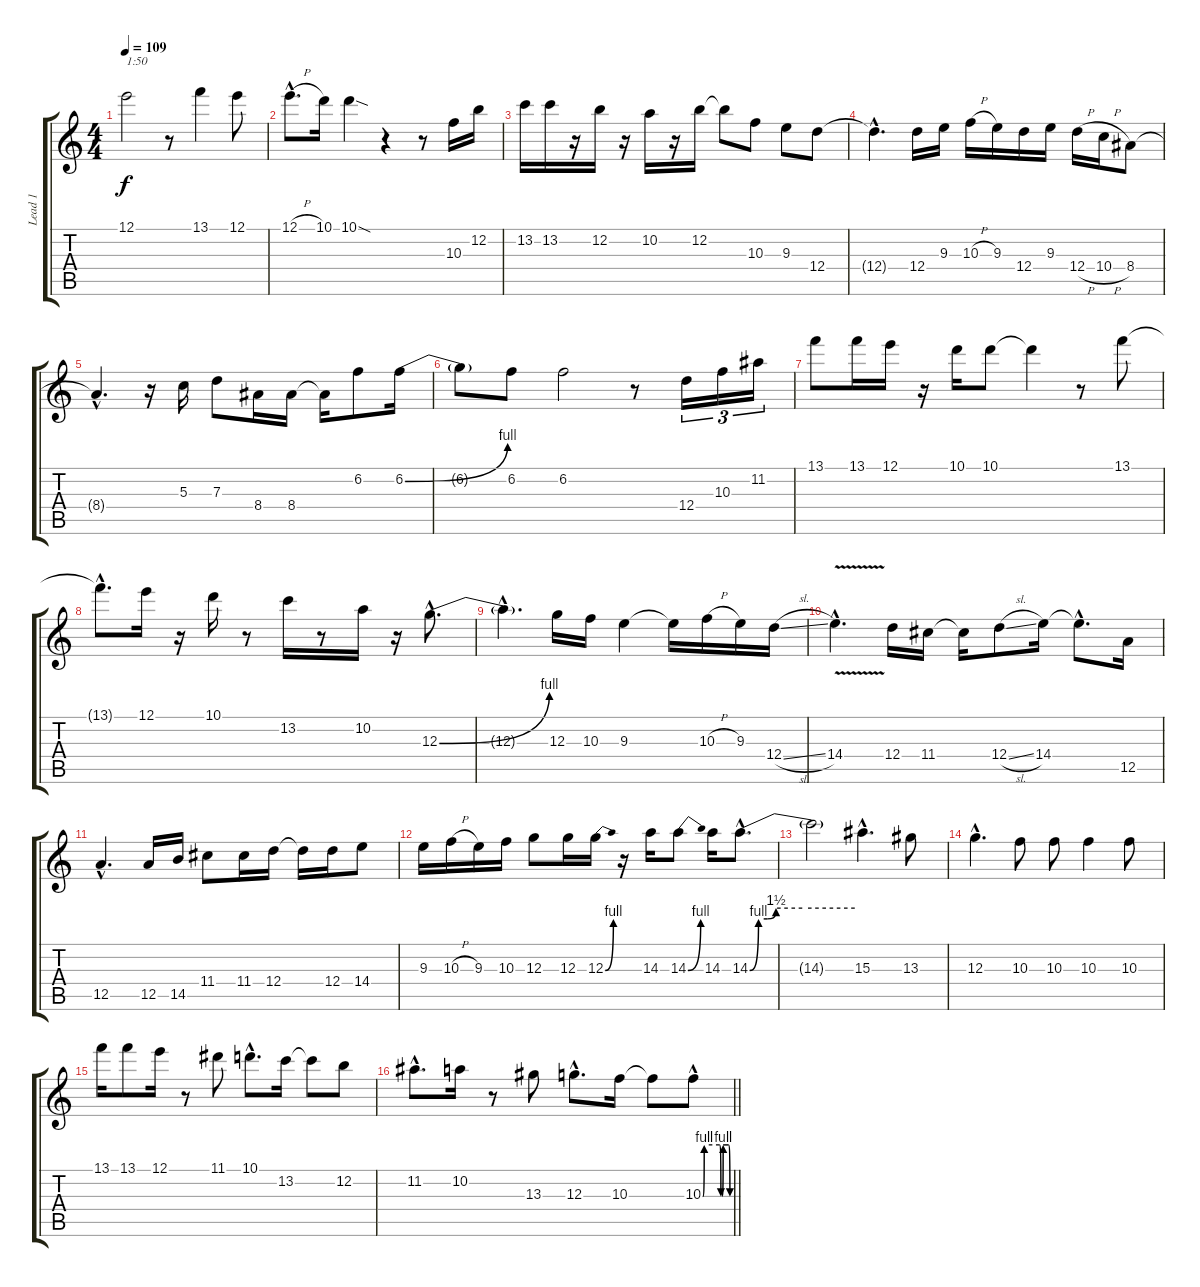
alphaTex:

\track ("Lead 1" "Lead 1") {instrument distortionguitar}
\staff {score tabs}
\tuning (E4 B3 G3 D3 A2 D2) {hide}
\ts (4 4)
\tempo 109
\clef g2
\ks c
12.1.2{txt "1:50" dy f} r.8 13.1.4 12.1.8 |
12.1{h hac}.8{d} 10.1.16 10.1{sod}.4 r.4 r.8 10.3.16 12.2.16 |
13.2.16 13.2.16 r.16 12.2.16 r.16 10.2.16 r.16 12.2.16 12.2{t}.8 10.3.8 9.3.8 12.4.8 |
12.4{hac t}.4{d} 12.4.16 9.3.16 10.3{h}.16 9.3.16 12.4.16 9.3.16 12.4{h}.16 10.4{h}.16 8.4.8 |
8.4{hac t}.4{d} r.16 5.3.16 7.3.8 8.4.16 8.4.16 8.4{t}.16 6.2.8 6.2{be (bend 0 0 60 4)}.16 |
6.2{t}.8 6.2.8 6.2.2 r.8 12.4.16{tu (3 2)} 10.3.16{tu (3 2)} 11.2.16{tu (3 2)} |
13.1.8 13.1.16 12.1.16 r.16 10.1.16 10.1.8 10.1{t}.4 r.8 13.1.8 |
13.1{hac t}.8{d} 12.1.16 r.16 10.1.16 r.8 13.2.16 r.8 10.2.16 r.16 12.3{be (bend 0 0 60 4) hac}.8{d} |
12.3{hac t}.4{d} 12.3.16 10.3.16 9.3.4 9.3{t}.16 10.3{h}.16 9.3.16 12.4{sl}.16 |
14.4{v hac}.4{d} 12.4.16 11.4.16 11.4{t}.16 12.4{sl}.8 14.4.16 14.4{hac t}.8{d} 12.5.16 |
12.5{hac}.4{d} 12.5.16 14.5.16 11.4.8 11.4.16 12.4.16 12.4{t}.16 12.4.16 14.4.8 |
9.3.16 10.3{h}.16 9.3.16 10.3.16 12.3.8 12.3.16 12.3{be (bend 0 0 60 4)}.16 r.16 14.3.16 14.3{be (bend 0 0 60 4)}.8 14.3.16 14.3{be (custom 0 0 5 4 10 4 15 6 30 6 60 6) hac}.8{d} |
14.3{t}.2 15.3{hac}.4{d} 13.3.8 |
12.3{hac}.4{d} 10.3.8 10.3.8 10.3.4 10.3.8 |
13.1.16 13.1.8 12.1.16 r.8 11.1.8 10.1{hac}.8{d} 13.2.16 13.2{t}.8 12.2.8 |
\barLineRight lightlight
11.2{hac}.8{d} 10.2.16 r.8 13.3.8 12.3{hac}.8{d} 10.3.16 10.3{t}.8 10.3{be (custom 0 0 3 4 37 4 40 0 43 0 45 4 57 4 60 0) hac}.8
